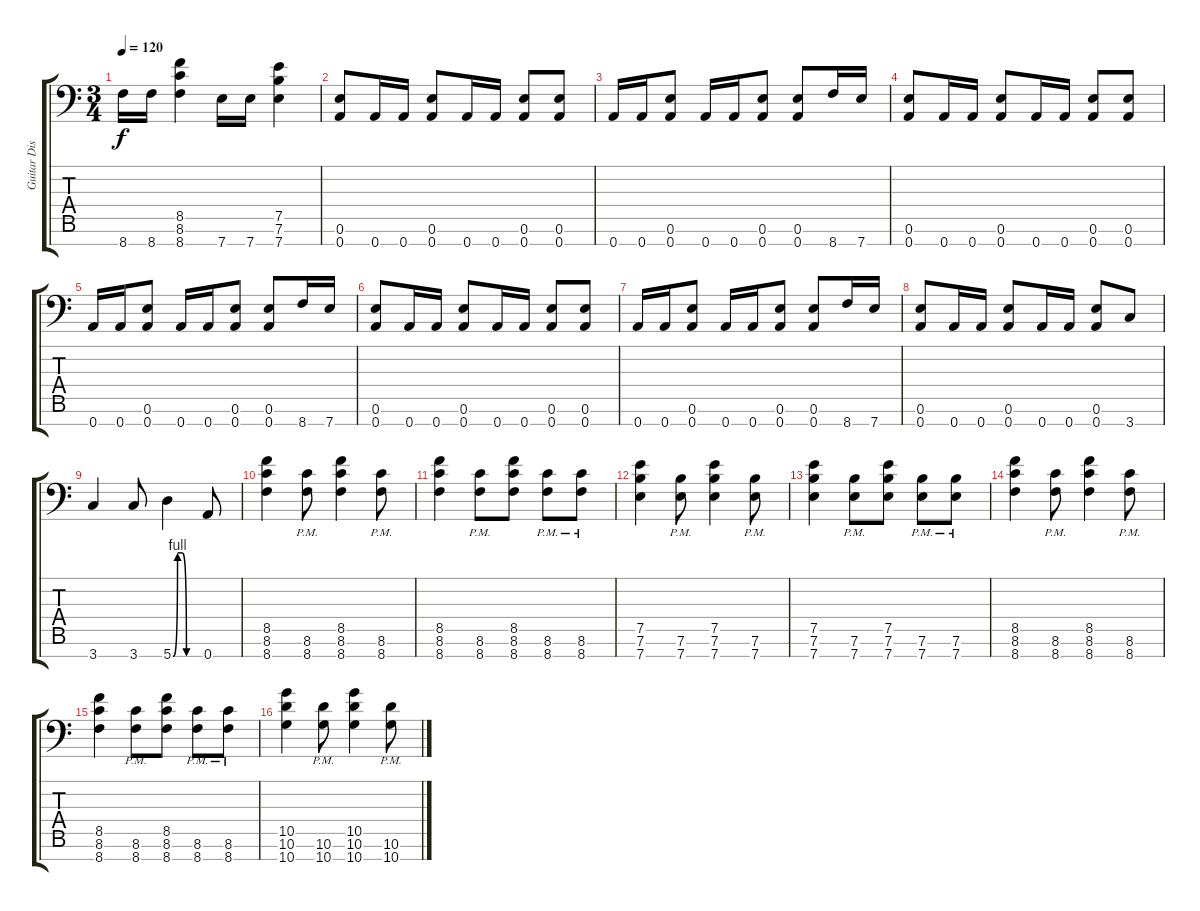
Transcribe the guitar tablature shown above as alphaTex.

\track ("Guitar Dist Rhythm" "Guitar Dis") {instrument overdrivenguitar}
\staff {score tabs}
\tuning (E4 B3 G3 D3 A2 E2 A1) {hide}
\ts (3 4)
\tempo 120
\clef f4
\ks c
8.7.16{dy f} 8.7.16 (8.5 8.6 8.7).4 7.7.16 7.7.16 (7.5 7.6 7.7).4 |
(0.6 0.7).8 0.7.16 0.7.16 (0.6 0.7).8 0.7.16 0.7.16 (0.6 0.7).8 (0.6 0.7).8 |
0.7.16 0.7.16 (0.6 0.7).8 0.7.16 0.7.16 (0.6 0.7).8 (0.6 0.7).8 8.7.16 7.7.16 |
(0.6 0.7).8 0.7.16 0.7.16 (0.6 0.7).8 0.7.16 0.7.16 (0.6 0.7).8 (0.6 0.7).8 |
0.7.16 0.7.16 (0.6 0.7).8 0.7.16 0.7.16 (0.6 0.7).8 (0.6 0.7).8 8.7.16 7.7.16 |
(0.6 0.7).8 0.7.16 0.7.16 (0.6 0.7).8 0.7.16 0.7.16 (0.6 0.7).8 (0.6 0.7).8 |
0.7.16 0.7.16 (0.6 0.7).8 0.7.16 0.7.16 (0.6 0.7).8 (0.6 0.7).8 8.7.16 7.7.16 |
(0.6 0.7).8 0.7.16 0.7.16 (0.6 0.7).8 0.7.16 0.7.16 (0.6 0.7).8 3.7.8 |
3.7.4 3.7.8 5.7{be (custom 0 0 10 4 20 4 30 0 60 0)}.4 0.7.8 |
(8.5 8.6 8.7).4 (8.6{pm} 8.7{pm}).8 (8.5 8.6 8.7).4 (8.6{pm} 8.7{pm}).8 |
(8.5 8.6 8.7).4 (8.6{pm} 8.7{pm}).8 (8.5 8.6 8.7).8 (8.6{pm} 8.7{pm}).8 (8.6{pm} 8.7{pm}).8 |
(7.5 7.6 7.7).4 (7.6{pm} 7.7{pm}).8 (7.5 7.6 7.7).4 (7.6{pm} 7.7{pm}).8 |
(7.5 7.6 7.7).4 (7.6{pm} 7.7{pm}).8 (7.5 7.6 7.7).8 (7.6{pm} 7.7{pm}).8 (7.6{pm} 7.7{pm}).8 |
(8.5 8.6 8.7).4 (8.6{pm} 8.7{pm}).8 (8.5 8.6 8.7).4 (8.6{pm} 8.7{pm}).8 |
(8.5 8.6 8.7).4 (8.6{pm} 8.7{pm}).8 (8.5 8.6 8.7).8 (8.6{pm} 8.7{pm}).8 (8.6{pm} 8.7{pm}).8 |
(10.5 10.6 10.7).4 (10.6{pm} 10.7{pm}).8 (10.5 10.6 10.7).4 (10.6{pm} 10.7{pm}).8
